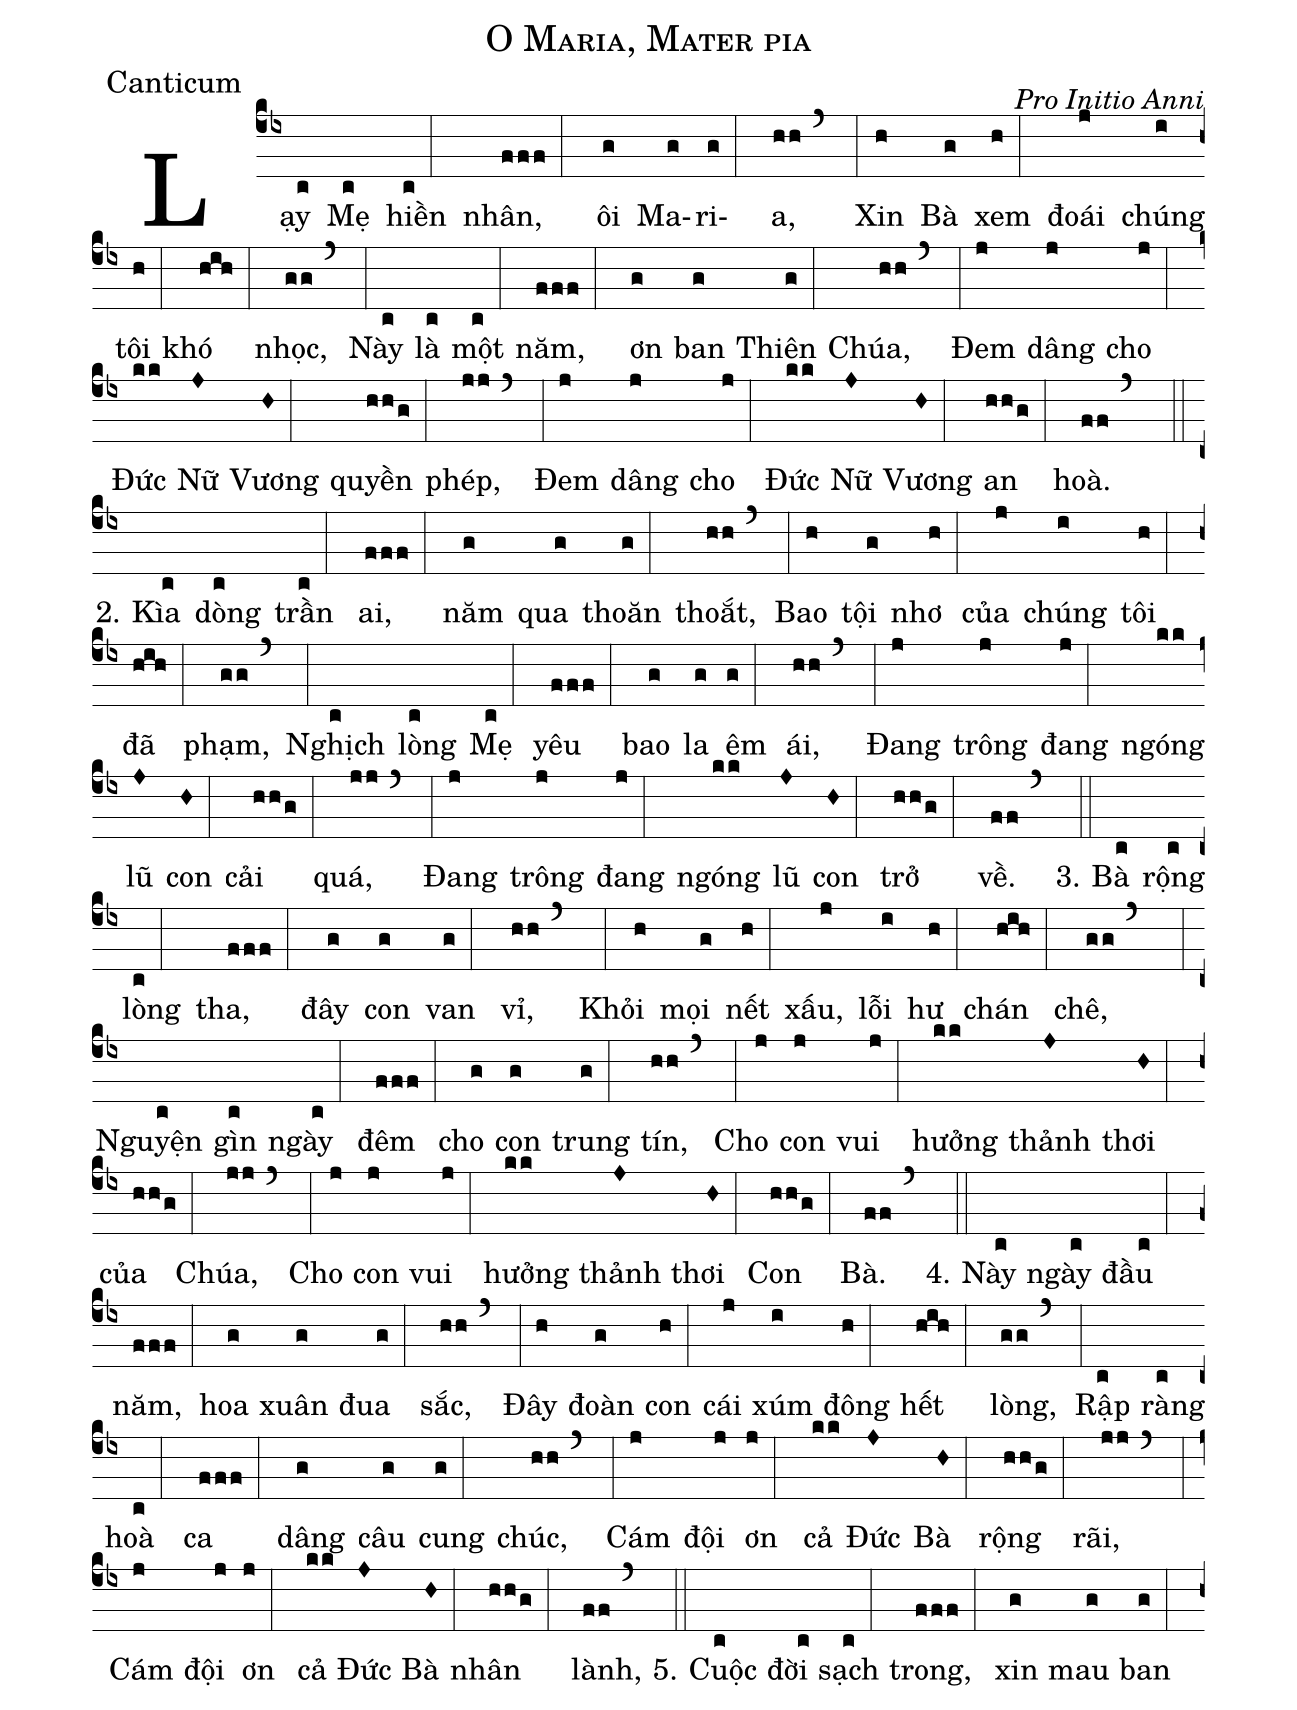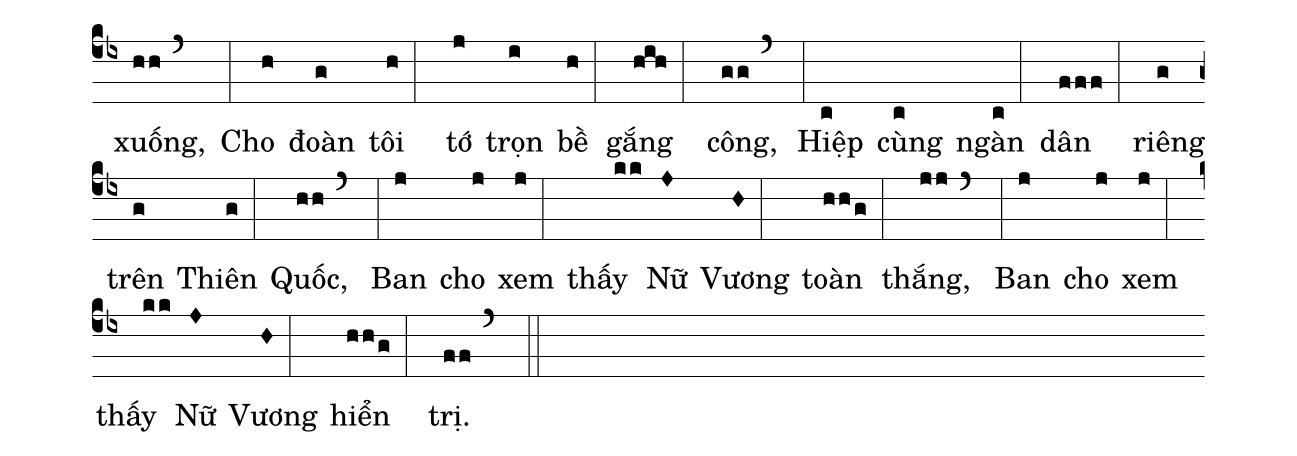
name:O Maria, Mater pia;
office-part:Canticum;
commentary:Pro Initio Anni;
%%
(cb4)Lạy(c) Mẹ(c) hiền(c:) nhân,(fff:) ôi(g) Ma-(g)ri-(g:)a,(hh`) (:)
Xin(h) Bà(g) xem(h:) đoái(j) chúng(i) tôi(h:) khó(hih:) nhọc,(gg`) (:)
Này(c) là(c) một(c:) năm,(fff:) ơn(g) ban(g) Thiên(g:) Chúa,(hh`) (:)
Đem(j) dâng(j) cho(j:) Đức(kk) Nữ(J) Vương(H:) quyền(hh/g:) phép,(jj`) (:)
Đem(j) dâng(j) cho(j:) Đức(kk) Nữ(J) Vương(H:) an(hh/g:) hoà.(ff`) (::)
2. Kìa(c) dòng(c) trần(c:) ai,(fff:) năm(g) qua(g) thoăn(g:) thoắt,(hh`) (:)
Bao(h) tội(g) nhơ(h:) của(j) chúng(i) tôi(h:) đã(hih:) phạm,(gg`) (:)
Nghịch(c) lòng(c) Mẹ(c:) yêu(fff:) bao(g) la(g) êm(g:) ái,(hh`) (:)
Đang(j) trông(j) đang(j:) ngóng(kk) lũ(J) con(H:) cải(hh/g:) quá,(jj`) (:)
Đang(j) trông(j) đang(j:) ngóng(kk) lũ(J) con(H:) trở(hh/g:) về.(ff`) (::)
3. Bà(c) rộng(c) lòng(c:) tha,(fff:) đây(g) con(g) van(g:) vỉ,(hh`) (:)
Khỏi(h) mọi(g) nết(h:) xấu,(j) lỗi(i) hư(h:) chán(hih:) chê,(gg`) (:)
Nguyện(c) gìn(c) ngày(c:) đêm(fff:) cho(g) con(g) trung(g:) tín,(hh`) (:)
Cho(j) con(j) vui(j:) hưởng(kk) thảnh(J) thơi(H:) của(hh/g:) Chúa,(jj`) (:)
Cho(j) con(j) vui(j:) hưởng(kk) thảnh(J) thơi(H:) Con(hh/g:) Bà.(ff`) (::)
4. Này(c) ngày(c) đầu(c:) năm,(fff:) hoa(g) xuân(g) đua(g:) sắc,(hh`) (:)
Đây(h) đoàn(g) con(h:) cái(j) xúm(i) đông(h:) hết(hih:) lòng,(gg`) (:)
Rập(c) ràng(c) hoà(c:) ca(fff:) dâng(g) câu(g) cung(g:) chúc,(hh`) (:)
Cám(j) đội(j) ơn(j:) cả(kk) Đức(J) Bà(H:) rộng(hh/g:) rãi,(jj`) (:)
Cám(j) đội(j) ơn(j:) cả(kk) Đức(J) Bà(H:) nhân(hh/g:) lành,(ff`) (::)
5. Cuộc(c) đời(c) sạch(c:) trong,(fff:) xin(g) mau(g) ban(g:) xuống,(hh`) (:)
Cho(h) đoàn(g) tôi(h:) tớ(j) trọn(i) bề(h:) gắng(hih:) công,(gg`) (:)
Hiệp(c) cùng(c) ngàn(c:) dân(fff:) riêng(g) trên(g) Thiên(g:) Quốc,(hh`) (:)
Ban(j) cho(j) xem(j:) thấy(kk) Nữ(J) Vương(H:) toàn(hh/g:) thắng,(jj`) (:)
Ban(j) cho(j) xem(j:) thấy(kk) Nữ(J) Vương(H:) hiển(hh/g:) trị.(ff`) (::)
